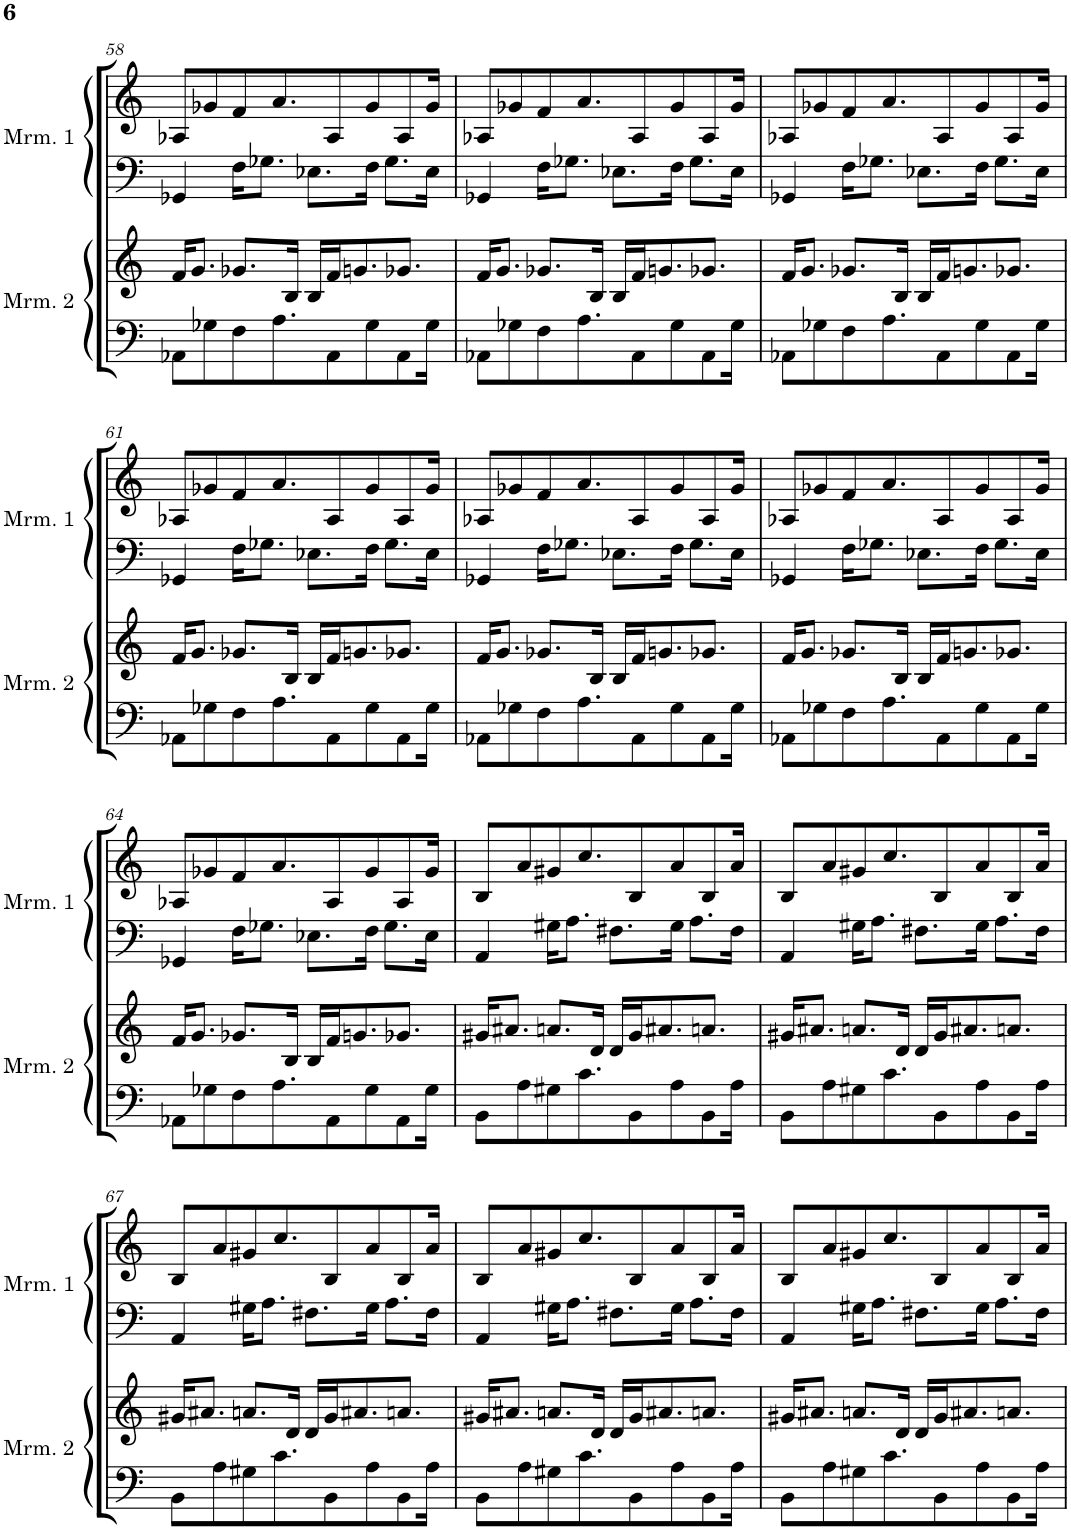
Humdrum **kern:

**kern	**kern	**kern	**kern
*part4	*part3	*part2	*part1
*staff4	*staff3	*staff2	*staff1
*I"Marimba 2	*I"Marimba 2	*I"Marimba 1	*I"Marimba 1
*I'Mrm. 2	*I'Mrm. 2	*I'Mrm. 1	*I'Mrm. 1
!!LO:PB:g=z
*clefF4	*clefG2	*clefF4	*clefG2
*k[]	*k[]	*k[]	*k[]
*M4/4	*M4/4	*M4/4	*M4/4
=58	=58	=58	=58
8AA-X\L	16f/KL	4GG-X/	8A-X/L
.	8.g/J	.	.
8G-X\	.	.	8g-X/
8F\	8.g-X/L	16F\KL	8f/
.	.	8.G-X\J	.
8.A\	.	.	8.a/
.	16B/Jk	.	.
.	16B/LL	8.E-X\L	.
8AA-\	16f/J	.	8A-/
.	8.gn/	.	.
8G-\	.	16F\Jk	8g-/
.	.	8.G-\L	.
8AA-\	8.g-X/J	.	8A-/
16G-\Jk	.	16E-\Jk	16g-/Jk
=59	=59	=59	=59
8AA-X\L	16f/KL	4GG-X/	8A-X/L
.	8.g/J	.	.
8G-X\	.	.	8g-X/
8F\	8.g-X/L	16F\KL	8f/
.	.	8.G-X\J	.
8.A\	.	.	8.a/
.	16B/Jk	.	.
.	16B/LL	8.E-X\L	.
8AA-\	16f/J	.	8A-/
.	8.gn/	.	.
8G-\	.	16F\Jk	8g-/
.	.	8.G-\L	.
8AA-\	8.g-X/J	.	8A-/
16G-\Jk	.	16E-\Jk	16g-/Jk
=60	=60	=60	=60
8AA-X\L	16f/KL	4GG-X/	8A-X/L
.	8.g/J	.	.
8G-X\	.	.	8g-X/
8F\	8.g-X/L	16F\KL	8f/
.	.	8.G-X\J	.
8.A\	.	.	8.a/
.	16B/Jk	.	.
.	16B/LL	8.E-X\L	.
8AA-\	16f/J	.	8A-/
.	8.gn/	.	.
8G-\	.	16F\Jk	8g-/
.	.	8.G-\L	.
8AA-\	8.g-X/J	.	8A-/
16G-\Jk	.	16E-\Jk	16g-/Jk
!!LO:LB:g=z
=61	=61	=61	=61
8AA-X\L	16f/KL	4GG-X/	8A-X/L
.	8.g/J	.	.
8G-X\	.	.	8g-X/
8F\	8.g-X/L	16F\KL	8f/
.	.	8.G-X\J	.
8.A\	.	.	8.a/
.	16B/Jk	.	.
.	16B/LL	8.E-X\L	.
8AA-\	16f/J	.	8A-/
.	8.gn/	.	.
8G-\	.	16F\Jk	8g-/
.	.	8.G-\L	.
8AA-\	8.g-X/J	.	8A-/
16G-\Jk	.	16E-\Jk	16g-/Jk
=62	=62	=62	=62
8AA-X\L	16f/KL	4GG-X/	8A-X/L
.	8.g/J	.	.
8G-X\	.	.	8g-X/
8F\	8.g-X/L	16F\KL	8f/
.	.	8.G-X\J	.
8.A\	.	.	8.a/
.	16B/Jk	.	.
.	16B/LL	8.E-X\L	.
8AA-\	16f/J	.	8A-/
.	8.gn/	.	.
8G-\	.	16F\Jk	8g-/
.	.	8.G-\L	.
8AA-\	8.g-X/J	.	8A-/
16G-\Jk	.	16E-\Jk	16g-/Jk
=63	=63	=63	=63
8AA-X\L	16f/KL	4GG-X/	8A-X/L
.	8.g/J	.	.
8G-X\	.	.	8g-X/
8F\	8.g-X/L	16F\KL	8f/
.	.	8.G-X\J	.
8.A\	.	.	8.a/
.	16B/Jk	.	.
.	16B/LL	8.E-X\L	.
8AA-\	16f/J	.	8A-/
.	8.gn/	.	.
8G-\	.	16F\Jk	8g-/
.	.	8.G-\L	.
8AA-\	8.g-X/J	.	8A-/
16G-\Jk	.	16E-\Jk	16g-/Jk
!!LO:LB:g=z
=64	=64	=64	=64
8AA-X\L	16f/KL	4GG-X/	8A-X/L
.	8.g/J	.	.
8G-X\	.	.	8g-X/
8F\	8.g-X/L	16F\KL	8f/
.	.	8.G-X\J	.
8.A\	.	.	8.a/
.	16B/Jk	.	.
.	16B/LL	8.E-X\L	.
8AA-\	16f/J	.	8A-/
.	8.gn/	.	.
8G-\	.	16F\Jk	8g-/
.	.	8.G-\L	.
8AA-\	8.g-X/J	.	8A-/
16G-\Jk	.	16E-\Jk	16g-/Jk
=65	=65	=65	=65
8BB\L	16g#X/KL	4AA/	8B/L
.	8.a#X/J	.	.
8A\	.	.	8a/
8G#X\	8.an/L	16G#X\KL	8g#X/
.	.	8.A\J	.
8.c\	.	.	8.cc/
.	16d/Jk	.	.
.	16d/LL	8.F#X\L	.
8BB\	16g#/J	.	8B/
.	8.a#X/	.	.
8A\	.	16G#\Jk	8a/
.	.	8.A\L	.
8BB\	8.an/J	.	8B/
16A\Jk	.	16F#\Jk	16a/Jk
=66	=66	=66	=66
8BB\L	16g#X/KL	4AA/	8B/L
.	8.a#X/J	.	.
8A\	.	.	8a/
8G#X\	8.an/L	16G#X\KL	8g#X/
.	.	8.A\J	.
8.c\	.	.	8.cc/
.	16d/Jk	.	.
.	16d/LL	8.F#X\L	.
8BB\	16g#/J	.	8B/
.	8.a#X/	.	.
8A\	.	16G#\Jk	8a/
.	.	8.A\L	.
8BB\	8.an/J	.	8B/
16A\Jk	.	16F#\Jk	16a/Jk
!!LO:LB:g=z
=67	=67	=67	=67
8BB\L	16g#X/KL	4AA/	8B/L
.	8.a#X/J	.	.
8A\	.	.	8a/
8G#X\	8.an/L	16G#X\KL	8g#X/
.	.	8.A\J	.
8.c\	.	.	8.cc/
.	16d/Jk	.	.
.	16d/LL	8.F#X\L	.
8BB\	16g#/J	.	8B/
.	8.a#X/	.	.
8A\	.	16G#\Jk	8a/
.	.	8.A\L	.
8BB\	8.an/J	.	8B/
16A\Jk	.	16F#\Jk	16a/Jk
=68	=68	=68	=68
8BB\L	16g#X/KL	4AA/	8B/L
.	8.a#X/J	.	.
8A\	.	.	8a/
8G#X\	8.an/L	16G#X\KL	8g#X/
.	.	8.A\J	.
8.c\	.	.	8.cc/
.	16d/Jk	.	.
.	16d/LL	8.F#X\L	.
8BB\	16g#/J	.	8B/
.	8.a#X/	.	.
8A\	.	16G#\Jk	8a/
.	.	8.A\L	.
8BB\	8.an/J	.	8B/
16A\Jk	.	16F#\Jk	16a/Jk
=69	=69	=69	=69
8BB\L	16g#X/KL	4AA/	8B/L
.	8.a#X/J	.	.
8A\	.	.	8a/
8G#X\	8.an/L	16G#X\KL	8g#X/
.	.	8.A\J	.
8.c\	.	.	8.cc/
.	16d/Jk	.	.
.	16d/LL	8.F#X\L	.
8BB\	16g#/J	.	8B/
.	8.a#X/	.	.
8A\	.	16G#\Jk	8a/
.	.	8.A\L	.
8BB\	8.an/J	.	8B/
16A\Jk	.	16F#\Jk	16a/Jk
=	=	=	=
*-	*-	*-	*-
